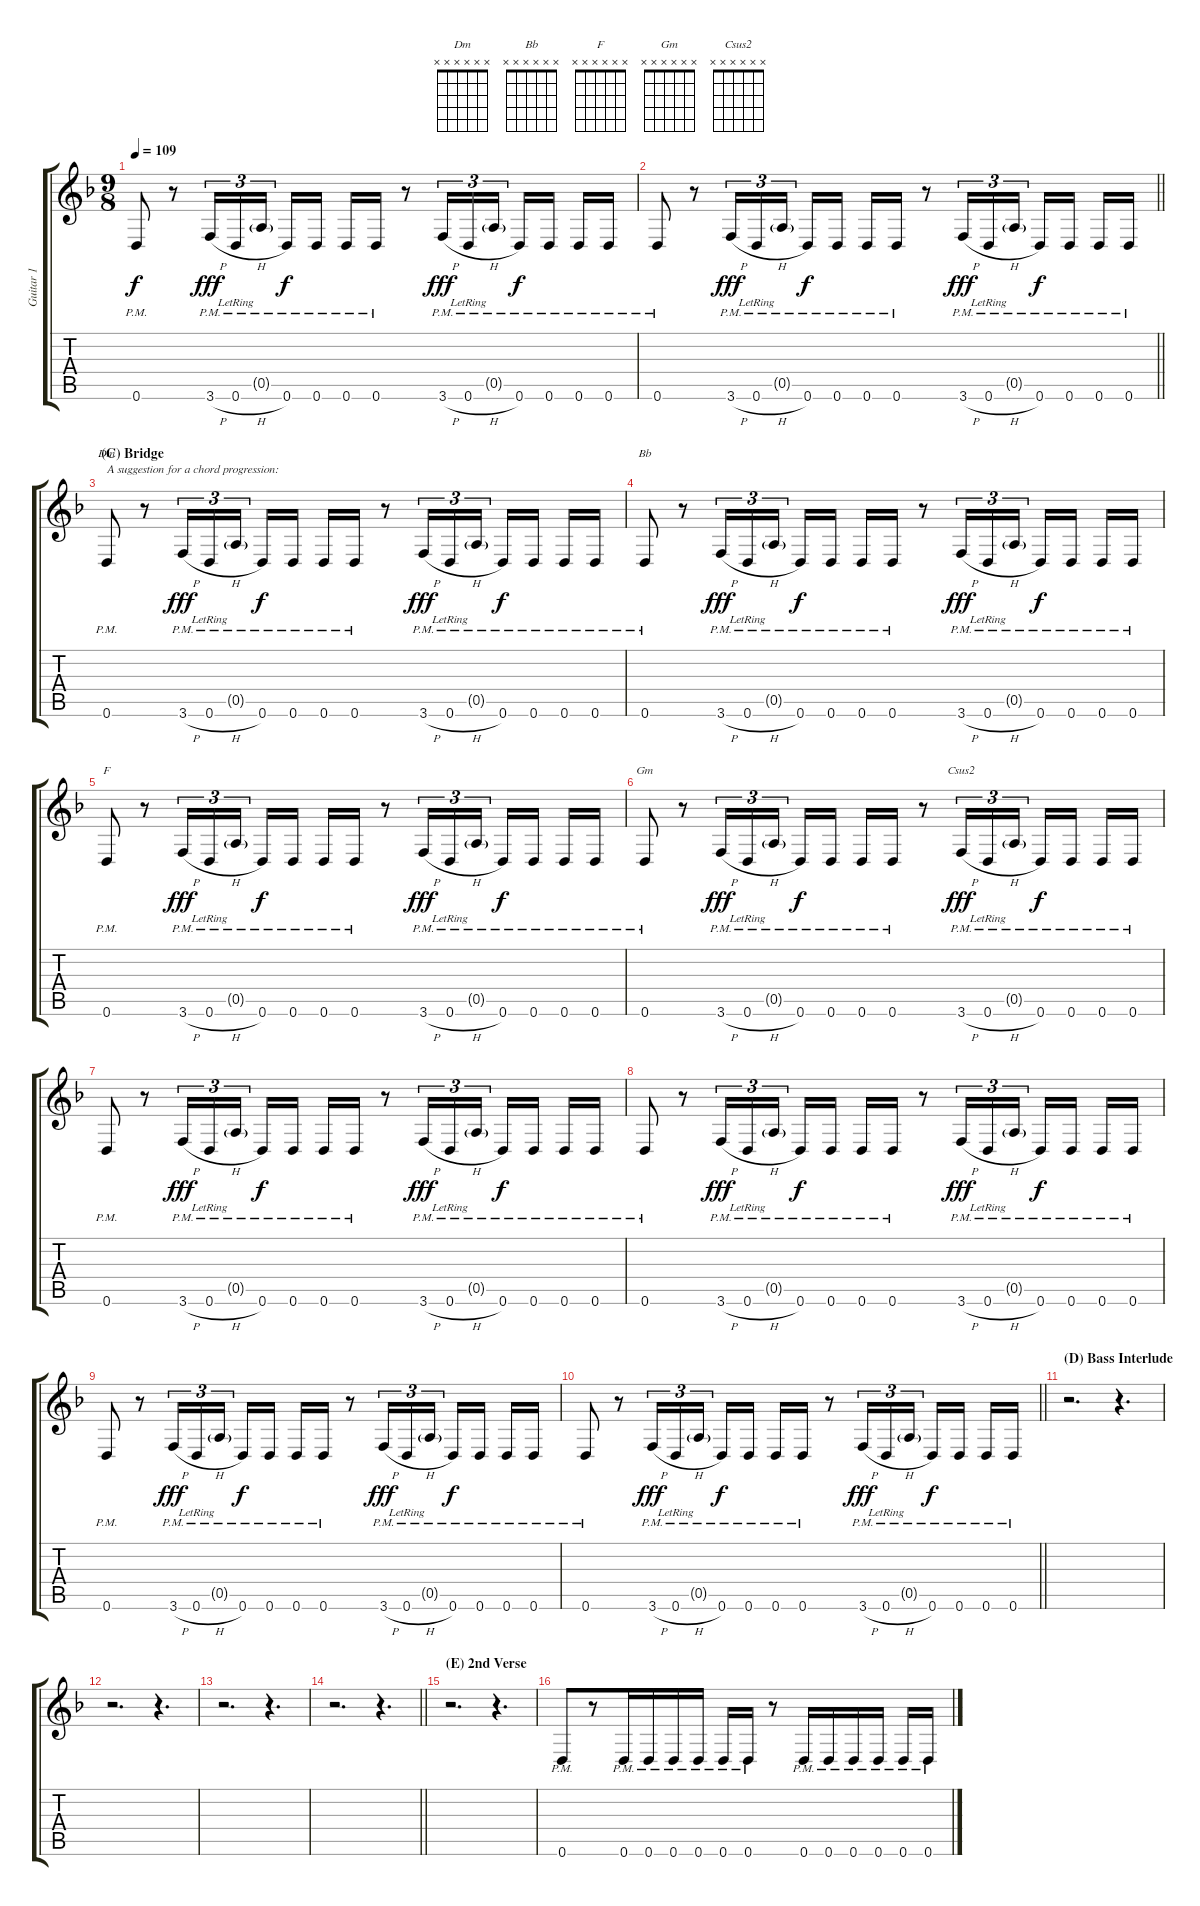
\track ("Guitar 1" "Guitar 1") {instrument distortionguitar}
\staff {score tabs}
\tuning (E4 B3 G3 D3 A2 D2) {hide}
\chord ("Dm" x x x x x x)
\chord ("Bb" x x x x x x)
\chord ("F" x x x x x x)
\chord ("Gm" x x x x x x)
\chord ("Csus2" x x x x x x)
\ts (9 8)
\tempo 109
\clef g2
\ks dminor
0.6{pm}.8{dy f} r.8 3.6{h pm}.16{tu (3 2) dy fff} 0.6{h pm lr}.16{tu (3 2)} 0.5{g pm}.16{tu (3 2) beam splitsecondary} 0.6{pm}.16{dy f} 0.6{pm}.16{beam split} 0.6{pm}.16 0.6{pm}.16 r.8 3.6{h pm}.16{tu (3 2) dy fff} 0.6{h pm lr}.16{tu (3 2)} 0.5{g pm}.16{tu (3 2) beam splitsecondary} 0.6{pm}.16{dy f} 0.6{pm}.16{beam split} 0.6{pm}.16 0.6{pm}.16 |
\barLineRight lightlight
0.6{pm}.8 r.8 3.6{h pm}.16{tu (3 2) dy fff} 0.6{h pm lr}.16{tu (3 2)} 0.5{g pm}.16{tu (3 2) beam splitsecondary} 0.6{pm}.16{dy f} 0.6{pm}.16{beam split} 0.6{pm}.16 0.6{pm}.16 r.8 3.6{h pm}.16{tu (3 2) dy fff} 0.6{h pm lr}.16{tu (3 2)} 0.5{g pm}.16{tu (3 2) beam splitsecondary} 0.6{pm}.16{dy f} 0.6{pm}.16{beam split} 0.6{pm}.16 0.6{pm}.16 |
\section ("" "(C) Bridge")
0.6{pm}.8{ch "Dm" txt "A suggestion for a chord progression:"} r.8 3.6{h pm}.16{tu (3 2) dy fff} 0.6{h pm lr}.16{tu (3 2)} 0.5{g pm}.16{tu (3 2) beam splitsecondary} 0.6{pm}.16{dy f} 0.6{pm}.16{beam split} 0.6{pm}.16 0.6{pm}.16 r.8 3.6{h pm}.16{tu (3 2) dy fff} 0.6{h pm lr}.16{tu (3 2)} 0.5{g pm}.16{tu (3 2) beam splitsecondary} 0.6{pm}.16{dy f} 0.6{pm}.16{beam split} 0.6{pm}.16 0.6{pm}.16 |
0.6{pm}.8{ch "Bb"} r.8 3.6{h pm}.16{tu (3 2) dy fff} 0.6{h pm lr}.16{tu (3 2)} 0.5{g pm}.16{tu (3 2) beam splitsecondary} 0.6{pm}.16{dy f} 0.6{pm}.16{beam split} 0.6{pm}.16 0.6{pm}.16 r.8 3.6{h pm}.16{tu (3 2) dy fff} 0.6{h pm lr}.16{tu (3 2)} 0.5{g pm}.16{tu (3 2) beam splitsecondary} 0.6{pm}.16{dy f} 0.6{pm}.16{beam split} 0.6{pm}.16 0.6{pm}.16 |
0.6{pm}.8{ch "F"} r.8 3.6{h pm}.16{tu (3 2) dy fff} 0.6{h pm lr}.16{tu (3 2)} 0.5{g pm}.16{tu (3 2) beam splitsecondary} 0.6{pm}.16{dy f} 0.6{pm}.16{beam split} 0.6{pm}.16 0.6{pm}.16 r.8 3.6{h pm}.16{tu (3 2) dy fff} 0.6{h pm lr}.16{tu (3 2)} 0.5{g pm}.16{tu (3 2) beam splitsecondary} 0.6{pm}.16{dy f} 0.6{pm}.16{beam split} 0.6{pm}.16 0.6{pm}.16 |
0.6{pm}.8{ch "Gm"} r.8 3.6{h pm}.16{tu (3 2) dy fff} 0.6{h pm lr}.16{tu (3 2)} 0.5{g pm}.16{tu (3 2) beam splitsecondary} 0.6{pm}.16{dy f} 0.6{pm}.16{beam split} 0.6{pm}.16 0.6{pm}.16 r.8 3.6{h pm}.16{tu (3 2) ch "Csus2" dy fff} 0.6{h pm lr}.16{tu (3 2)} 0.5{g pm}.16{tu (3 2) beam splitsecondary} 0.6{pm}.16{dy f} 0.6{pm}.16{beam split} 0.6{pm}.16 0.6{pm}.16 |
0.6{pm}.8 r.8 3.6{h pm}.16{tu (3 2) dy fff} 0.6{h pm lr}.16{tu (3 2)} 0.5{g pm}.16{tu (3 2) beam splitsecondary} 0.6{pm}.16{dy f} 0.6{pm}.16{beam split} 0.6{pm}.16 0.6{pm}.16 r.8 3.6{h pm}.16{tu (3 2) dy fff} 0.6{h pm lr}.16{tu (3 2)} 0.5{g pm}.16{tu (3 2) beam splitsecondary} 0.6{pm}.16{dy f} 0.6{pm}.16{beam split} 0.6{pm}.16 0.6{pm}.16 |
0.6{pm}.8 r.8 3.6{h pm}.16{tu (3 2) dy fff} 0.6{h pm lr}.16{tu (3 2)} 0.5{g pm}.16{tu (3 2) beam splitsecondary} 0.6{pm}.16{dy f} 0.6{pm}.16{beam split} 0.6{pm}.16 0.6{pm}.16 r.8 3.6{h pm}.16{tu (3 2) dy fff} 0.6{h pm lr}.16{tu (3 2)} 0.5{g pm}.16{tu (3 2) beam splitsecondary} 0.6{pm}.16{dy f} 0.6{pm}.16{beam split} 0.6{pm}.16 0.6{pm}.16 |
0.6{pm}.8 r.8 3.6{h pm}.16{tu (3 2) dy fff} 0.6{h pm lr}.16{tu (3 2)} 0.5{g pm}.16{tu (3 2) beam splitsecondary} 0.6{pm}.16{dy f} 0.6{pm}.16{beam split} 0.6{pm}.16 0.6{pm}.16 r.8 3.6{h pm}.16{tu (3 2) dy fff} 0.6{h pm lr}.16{tu (3 2)} 0.5{g pm}.16{tu (3 2) beam splitsecondary} 0.6{pm}.16{dy f} 0.6{pm}.16{beam split} 0.6{pm}.16 0.6{pm}.16 |
\barLineRight lightlight
0.6{pm}.8 r.8 3.6{h pm}.16{tu (3 2) dy fff} 0.6{h pm lr}.16{tu (3 2)} 0.5{g pm}.16{tu (3 2) beam splitsecondary} 0.6{pm}.16{dy f} 0.6{pm}.16{beam split} 0.6{pm}.16 0.6{pm}.16 r.8 3.6{h pm}.16{tu (3 2) dy fff} 0.6{h pm lr}.16{tu (3 2)} 0.5{g pm}.16{tu (3 2) beam splitsecondary} 0.6{pm}.16{dy f} 0.6{pm}.16{beam split} 0.6{pm}.16 0.6{pm}.16 |
\section ("" "(D) Bass Interlude")
r.2{d} r.4{d} |
r.2{d} r.4{d} |
r.2{d} r.4{d} |
\barLineRight lightlight
r.2{d} r.4{d} |
\section ("" "(E) 2nd Verse")
r.2{d} r.4{d} |
0.6{pm}.8 r.8 0.6{pm}.16 0.6{pm}.16{beam merge} 0.6{pm}.16 0.6{pm}.16{beam split} 0.6{pm}.16{beam merge} 0.6{pm}.16 r.8 0.6{pm}.16 0.6{pm}.16 0.6{pm}.16 0.6{pm}.16{beam split} 0.6{pm}.16 0.6{pm}.16
